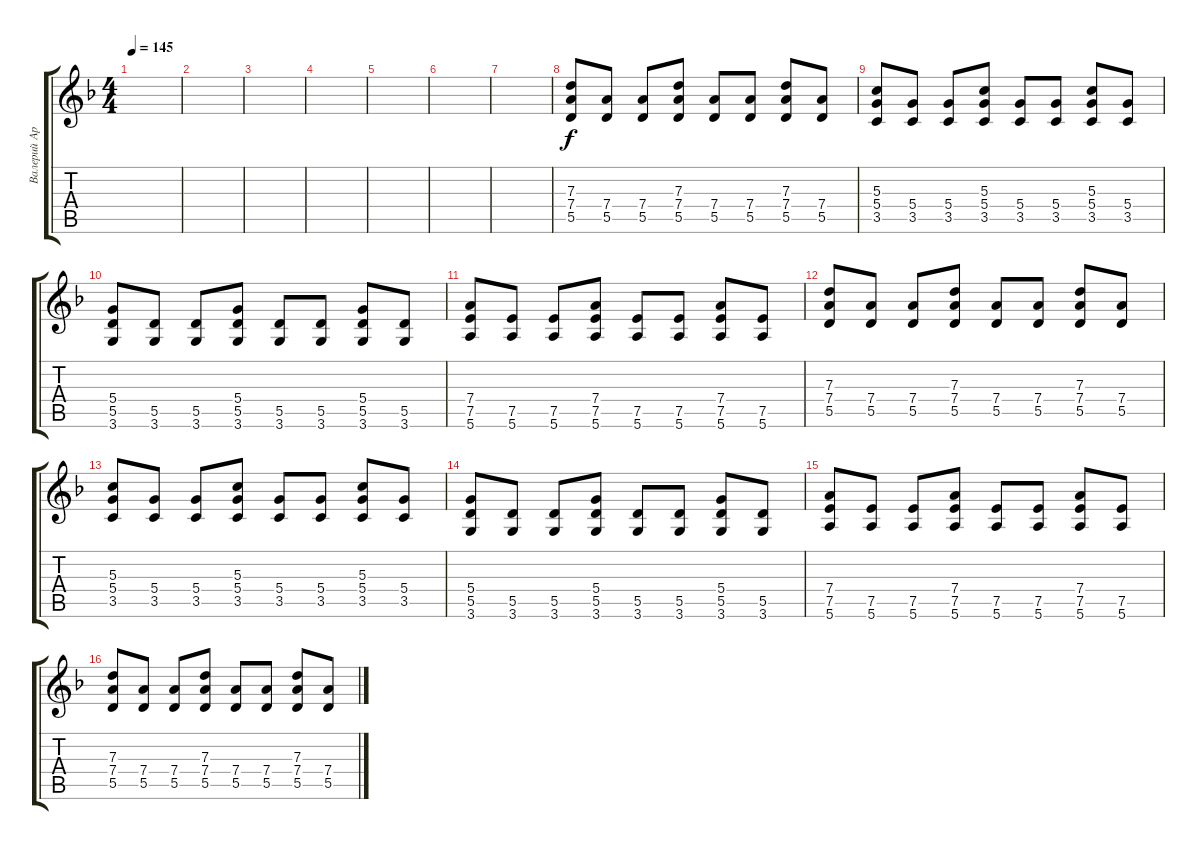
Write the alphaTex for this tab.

\track ("Валерий Аркадин" "Валерий Ар") {instrument distortionguitar}
\staff {score tabs}
\tuning (E4 B3 G3 D3 A2 E2) {hide}
\ts (4 4)
\tempo 145
\clef g2
\ks f
|
|
|
|
|
|
|
(7.3 7.4 5.5).8 (7.4 5.5).8 (7.4 5.5).8 (7.3 7.4 5.5).8 (7.4 5.5).8 (7.4 5.5).8 (7.3 7.4 5.5).8 (7.4 5.5).8 |
(5.3 5.4 3.5).8 (5.4 3.5).8 (5.4 3.5).8 (5.3 5.4 3.5).8 (5.4 3.5).8 (5.4 3.5).8 (5.3 5.4 3.5).8 (5.4 3.5).8 |
(5.4 5.5 3.6).8 (5.5 3.6).8 (5.5 3.6).8 (5.4 5.5 3.6).8 (5.5 3.6).8 (5.5 3.6).8 (5.4 5.5 3.6).8 (5.5 3.6).8 |
(7.4 7.5 5.6).8 (7.5 5.6).8 (7.5 5.6).8 (7.4 7.5 5.6).8 (7.5 5.6).8 (7.5 5.6).8 (7.4 7.5 5.6).8 (7.5 5.6).8 |
(7.3 7.4 5.5).8 (7.4 5.5).8 (7.4 5.5).8 (7.3 7.4 5.5).8 (7.4 5.5).8 (7.4 5.5).8 (7.3 7.4 5.5).8 (7.4 5.5).8 |
(5.3 5.4 3.5).8 (5.4 3.5).8 (5.4 3.5).8 (5.3 5.4 3.5).8 (5.4 3.5).8 (5.4 3.5).8 (5.3 5.4 3.5).8 (5.4 3.5).8 |
(5.4 5.5 3.6).8 (5.5 3.6).8 (5.5 3.6).8 (5.4 5.5 3.6).8 (5.5 3.6).8 (5.5 3.6).8 (5.4 5.5 3.6).8 (5.5 3.6).8 |
(7.4 7.5 5.6).8 (7.5 5.6).8 (7.5 5.6).8 (7.4 7.5 5.6).8 (7.5 5.6).8 (7.5 5.6).8 (7.4 7.5 5.6).8 (7.5 5.6).8 |
(7.3 7.4 5.5).8 (7.4 5.5).8 (7.4 5.5).8 (7.3 7.4 5.5).8 (7.4 5.5).8 (7.4 5.5).8 (7.3 7.4 5.5).8 (7.4 5.5).8
